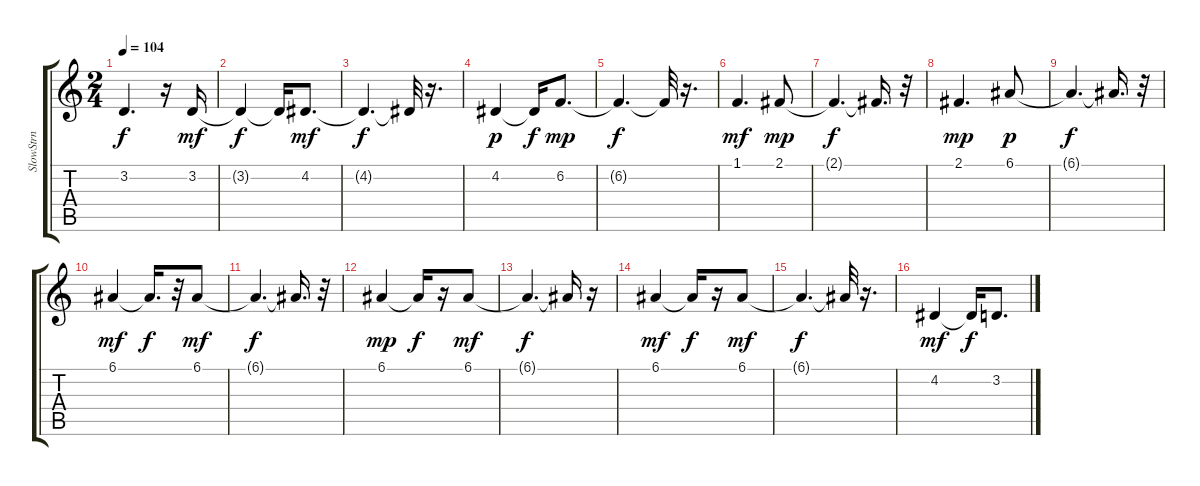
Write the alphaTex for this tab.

\track ("SlowStrn" "SlowStrn") {instrument stringensemble2}
\staff {score tabs}
\tuning (E4 B3 G3 D3 A2 E2) {hide}
\ts (2 4)
\tempo 104
\clef g2
\ks c
3.2{t}.4{d dy f} r.16 3.2.16{dy mf} |
3.2{t}.4{dy f} 3.2{t}.16 4.2.8{d dy mf} |
4.2{t}.4{d dy f} 4.2{t}.32 r.16{d} |
4.2.4{dy p} 4.2{t}.16{dy f} 6.2.8{d dy mp} |
6.2{t}.4{d dy f} 6.2{t}.32 r.16{d} |
1.1.4{d dy mf} 2.1.8{dy mp} |
2.1{t}.4{d dy f} 2.1{t}.16{d} r.32 |
2.1.4{d dy mp} 6.1.8{dy p} |
6.1{t}.4{d dy f} 6.1{t}.16{d} r.32 |
6.1.4{dy mf} 6.1{t}.16{d dy f} r.32 6.1.8{dy mf} |
6.1{t}.4{d dy f} 6.1{t}.16{d} r.32 |
6.1.4{dy mp} 6.1{t}.16{dy f} r.16 6.1.8{dy mf} |
6.1{t}.4{d dy f} 6.1{t}.16 r.16 |
6.1.4{dy mf} 6.1{t}.16{dy f} r.16 6.1.8{dy mf} |
6.1{t}.4{d dy f} 6.1{t}.32 r.16{d} |
4.2.4{dy mf} 4.2{t}.16{dy f} 3.2.8{d}
